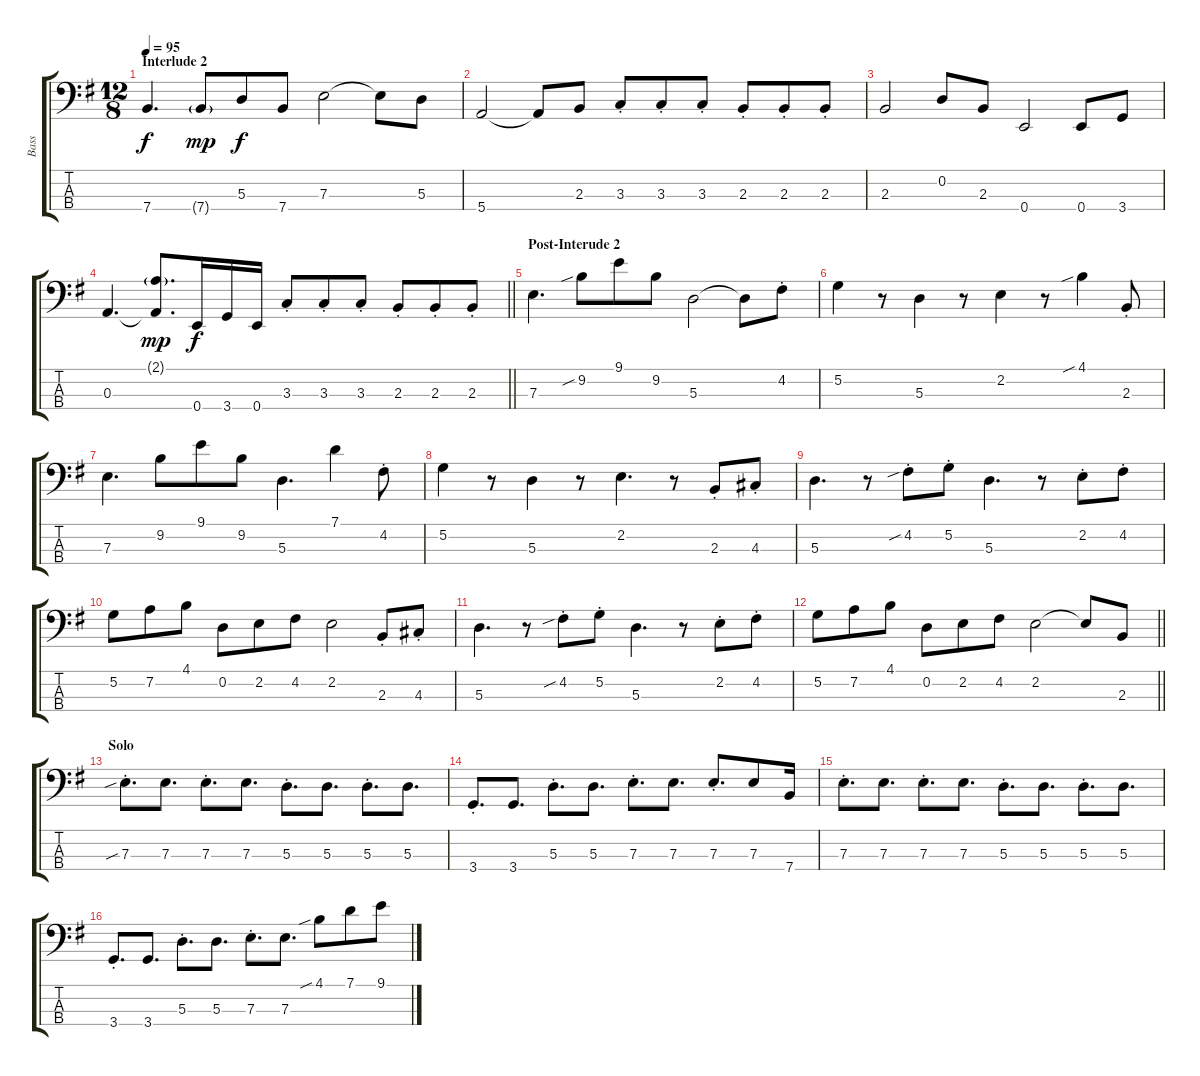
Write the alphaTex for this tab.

\track ("Bass" "Bass") {instrument electricbassfinger}
\staff {score tabs}
\tuning (G2 D2 A1 E1) {hide}
\ts (12 8)
\section ("" "Interlude 2")
\tempo 95
\clef f4
\ks eminor
7.4.4{d dy f} 7.4{g}.8{dy mp} 5.3.8{dy f} 7.4.8 7.3.2 7.3{t}.8 5.3.8 |
5.4.2 5.4{t}.8 2.3.8 3.3{st}.8 3.3{st}.8 3.3{st}.8 2.3{st}.8 2.3{st}.8 2.3{st}.8 |
2.3.2 0.2.8 2.3.8 0.4.2 0.4.8 3.4.8 |
\barLineRight lightlight
0.3.4{d} (2.1{g} 0.3{t}).8{d dy mp} 0.4.16{dy f} 3.4.16 0.4.16 3.3{st}.8 3.3{st}.8 3.3{st}.8 2.3{st}.8 2.3{st}.8 2.3{st}.8 |
\section ("" "Post-Interude 2")
7.3.4{d} 9.2{sib}.8 9.1.8 9.2.8 5.3.2 5.3{t}.8 4.2{st}.8 |
5.2.4 r.8 5.3.4 r.8 2.2.4 r.8 4.1{sib}.4 2.3{st}.8 |
7.3.4{d} 9.2.8 9.1.8 9.2.8 5.3.4{d} 7.1.4 4.2{st}.8 |
5.2.4 r.8 5.3.4 r.8 2.2.4{d} r.8 2.3{st}.8 4.3{st}.8 |
5.3.4{d} r.8 4.2{sib st}.8 5.2{st}.8 5.3.4{d} r.8 2.2{st}.8 4.2{st}.8 |
5.2.8 7.2.8 4.1.8 0.2.8 2.2.8 4.2.8 2.2.2 2.3{st}.8 4.3{st}.8 |
5.3.4{d} r.8 4.2{sib st}.8 5.2{st}.8 5.3.4{d} r.8 2.2{st}.8 4.2{st}.8 |
\barLineRight lightlight
5.2.8 7.2.8 4.1.8 0.2.8 2.2.8 4.2.8 2.2.2 2.2{t}.8 2.3.8 |
\section ("" "Solo")
7.3{sib st}.8{d} 7.3.8{d} 7.3{st}.8{d} 7.3.8{d} 5.3{st}.8{d} 5.3.8{d} 5.3{st}.8{d} 5.3.8{d} |
3.4{st}.8{d} 3.4.8{d} 5.3{st}.8{d} 5.3.8{d} 7.3{st}.8{d} 7.3.8{d} 7.3{st}.8{d} 7.3.8 7.4.16 |
7.3{st}.8{d} 7.3.8{d} 7.3{st}.8{d} 7.3.8{d} 5.3{st}.8{d} 5.3.8{d} 5.3{st}.8{d} 5.3.8{d} |
3.4{st}.8{d} 3.4.8{d} 5.3{st}.8{d} 5.3.8{d} 7.3{st}.8{d} 7.3.8{d} 4.1{sib}.8 7.1.8 9.1.8
